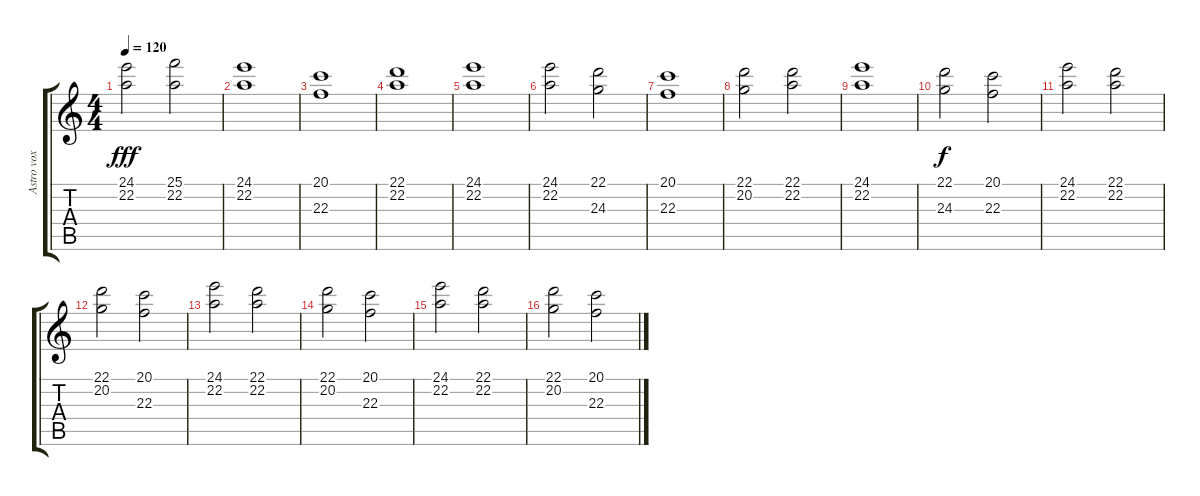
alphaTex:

\track ("Astro vox" "Astro vox") {instrument rockorgan}
\staff {score tabs}
\tuning (E4 B3 G3 D3 A2 E2) {hide}
\ts (4 4)
\tempo 120
\clef g2
\ks c
(24.1 22.2).2{dy fff} (25.1 22.2).2 |
(24.1 22.2).1 |
(20.1 22.3).1 |
(22.1 22.2).1 |
(24.1 22.2).1 |
(24.1 22.2).2 (22.1 24.3).2 |
(20.1 22.3).1 |
(22.1 20.2).2 (22.1 22.2).2 |
(24.1 22.2).1 |
(22.1 24.3).2{dy f} (20.1 22.3).2 |
(24.1 22.2).2 (22.1 22.2).2 |
(22.1 20.2).2 (20.1 22.3).2 |
(24.1 22.2).2 (22.1 22.2).2 |
(22.1 20.2).2 (20.1 22.3).2 |
(24.1 22.2).2 (22.1 22.2).2 |
(22.1 20.2).2 (20.1 22.3).2
